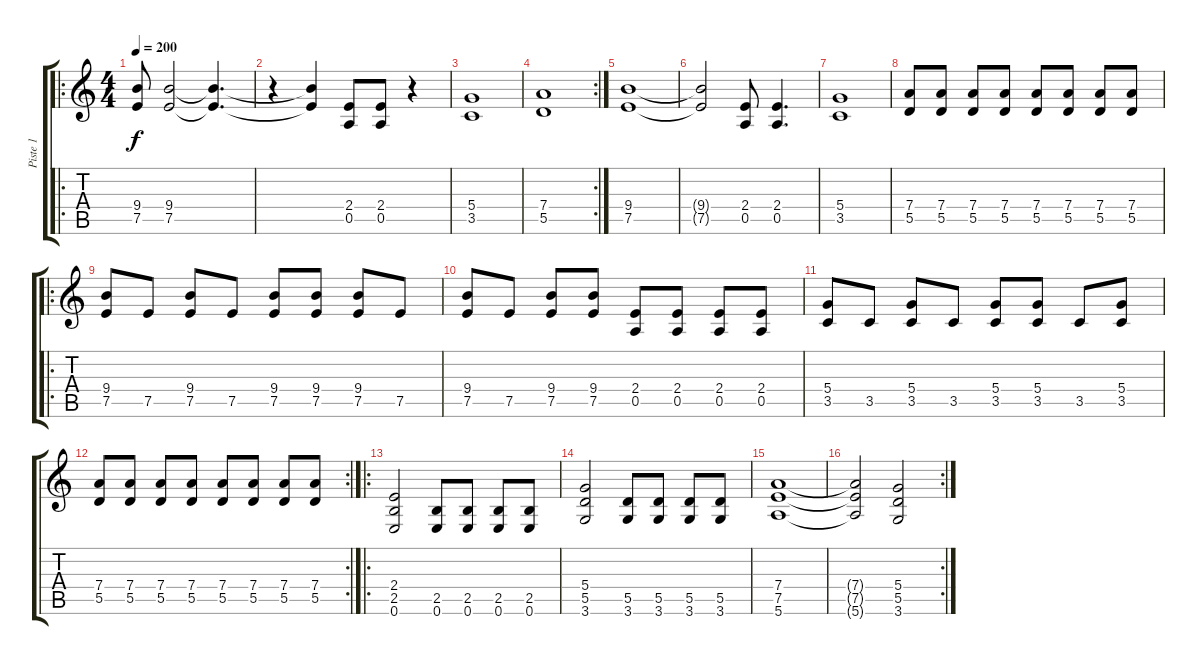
\track ("Piste 1" "Piste 1") {instrument overdrivenguitar}
\staff {score tabs}
\tuning (E4 B3 G3 D3 A2 E2) {hide}
\ro
\ts (4 4)
\tempo 200
\clef g2
\ks c
(9.4 7.5).8{dy f instrument overdrivenguitar} (9.4 7.5).2 (9.4{t} 7.5{t}).4{d} |
r.4 (9.4{t} 7.5{t}).4 (2.4 0.5).8 (2.4 0.5).8 r.4 |
(5.4 3.5).1 |
\rc 2
(7.4 5.5).1 |
(9.4 7.5).1 |
(9.4{t} 7.5{t}).2 (2.4 0.5).8 (2.4 0.5).4{d} |
(5.4 3.5).1 |
(7.4 5.5).8 (7.4 5.5).8 (7.4 5.5).8 (7.4 5.5).8 (7.4 5.5).8 (7.4 5.5).8 (7.4 5.5).8 (7.4 5.5).8 |
\ro
(9.4 7.5).8 7.5.8 (9.4 7.5).8 7.5.8 (9.4 7.5).8 (9.4 7.5).8 (9.4 7.5).8 7.5.8 |
(9.4 7.5).8 7.5.8 (9.4 7.5).8 (9.4 7.5).8 (2.4 0.5).8 (2.4 0.5).8 (2.4 0.5).8 (2.4 0.5).8 |
(5.4 3.5).8 3.5.8 (5.4 3.5).8 3.5.8 (5.4 3.5).8 (5.4 3.5).8 3.5.8 (5.4 3.5).8 |
\rc 2
(7.4 5.5).8 (7.4 5.5).8 (7.4 5.5).8 (7.4 5.5).8 (7.4 5.5).8 (7.4 5.5).8 (7.4 5.5).8 (7.4 5.5).8 |
\ro
(2.4 2.5 0.6).2 (2.5 0.6).8 (2.5 0.6).8 (2.5 0.6).8 (2.5 0.6).8 |
(5.4 5.5 3.6).2 (5.5 3.6).8 (5.5 3.6).8 (5.5 3.6).8 (5.5 3.6).8 |
(7.4 7.5 5.6).1 |
\rc 2
(7.4{t} 7.5{t} 5.6{t}).2 (5.4 5.5 3.6).2
